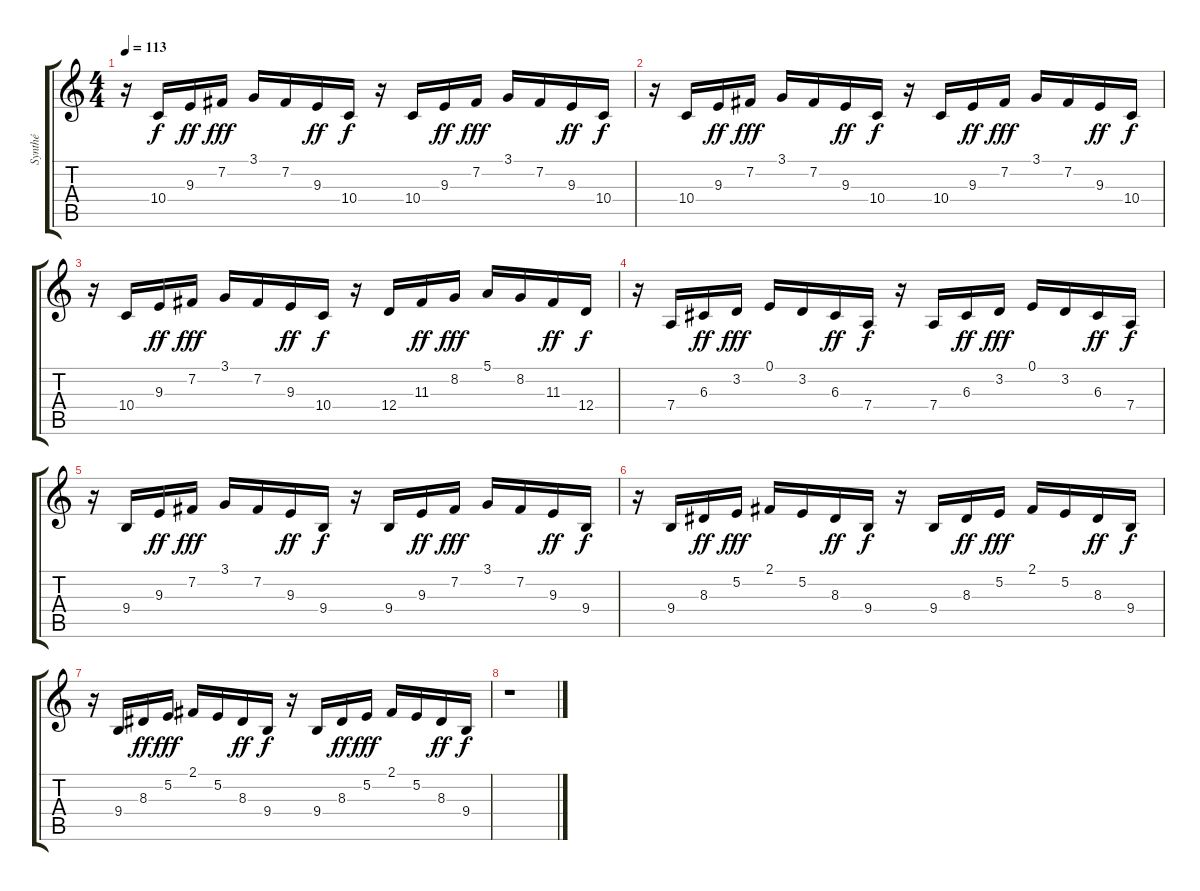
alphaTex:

\track ("Synthé" "Synthé") {instrument tremolostrings}
\staff {score tabs}
\tuning (E4 B3 G3 D3 A2 E2) {hide}
\ts (4 4)
\tempo 113
\clef g2
\ks c
r.16{dy f} 10.4.16 9.3.16{dy ff} 7.2.16{dy fff} 3.1.16 7.2.16 9.3.16{dy ff} 10.4.16{dy f} r.16 10.4.16 9.3.16{dy ff} 7.2.16{dy fff} 3.1.16 7.2.16 9.3.16{dy ff} 10.4.16{dy f} |
r.16 10.4.16 9.3.16{dy ff} 7.2.16{dy fff} 3.1.16 7.2.16 9.3.16{dy ff} 10.4.16{dy f} r.16 10.4.16 9.3.16{dy ff} 7.2.16{dy fff} 3.1.16 7.2.16 9.3.16{dy ff} 10.4.16{dy f} |
r.16 10.4.16 9.3.16{dy ff} 7.2.16{dy fff} 3.1.16 7.2.16 9.3.16{dy ff} 10.4.16{dy f} r.16 12.4.16 11.3.16{dy ff} 8.2.16{dy fff} 5.1.16 8.2.16 11.3.16{dy ff} 12.4.16{dy f} |
r.16 7.4.16 6.3.16{dy ff} 3.2.16{dy fff} 0.1.16 3.2.16 6.3.16{dy ff} 7.4.16{dy f} r.16 7.4.16 6.3.16{dy ff} 3.2.16{dy fff} 0.1.16 3.2.16 6.3.16{dy ff} 7.4.16{dy f} |
r.16 9.4.16 9.3.16{dy ff} 7.2.16{dy fff} 3.1.16 7.2.16 9.3.16{dy ff} 9.4.16{dy f} r.16 9.4.16 9.3.16{dy ff} 7.2.16{dy fff} 3.1.16 7.2.16 9.3.16{dy ff} 9.4.16{dy f} |
r.16 9.4.16 8.3.16{dy ff} 5.2.16{dy fff} 2.1.16 5.2.16 8.3.16{dy ff} 9.4.16{dy f} r.16 9.4.16 8.3.16{dy ff} 5.2.16{dy fff} 2.1.16 5.2.16 8.3.16{dy ff} 9.4.16{dy f} |
r.16 9.4.16 8.3.16{dy ff} 5.2.16{dy fff} 2.1.16 5.2.16 8.3.16{dy ff} 9.4.16{dy f} r.16 9.4.16 8.3.16{dy ff} 5.2.16{dy fff} 2.1.16 5.2.16 8.3.16{dy ff} 9.4.16{dy f} |
r.1
